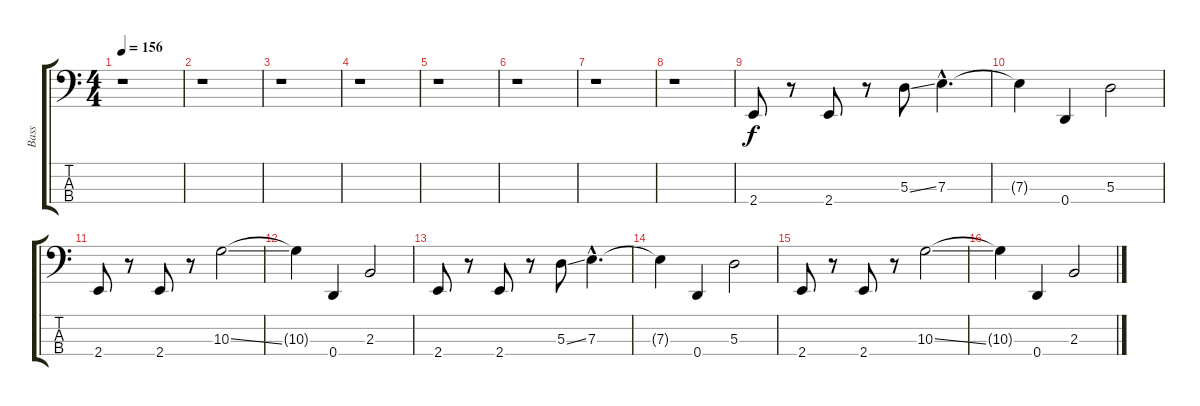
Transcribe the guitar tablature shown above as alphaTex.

\track ("Bass" "Bass") {instrument fretlessbass}
\staff {score tabs}
\tuning (G2 D2 A1 D1) {hide}
\ts (4 4)
\tempo 156
\clef f4
\ks c
r.1{dy f instrument fretlessbass} |
r.1 |
r.1 |
r.1 |
r.1 |
r.1 |
r.1 |
r.1 |
2.4.8 r.8 2.4.8 r.8 5.3{ss}.8 7.3{hac}.4{d} |
7.3{t}.4 0.4.4 5.3.2 |
2.4.8 r.8 2.4.8 r.8 10.3{ss}.2 |
10.3{t}.4 0.4.4 2.3.2 |
2.4.8 r.8 2.4.8 r.8 5.3{ss}.8 7.3{hac}.4{d} |
7.3{t}.4 0.4.4 5.3.2 |
2.4.8 r.8 2.4.8 r.8 10.3{ss}.2 |
10.3{t}.4 0.4.4 2.3.2
